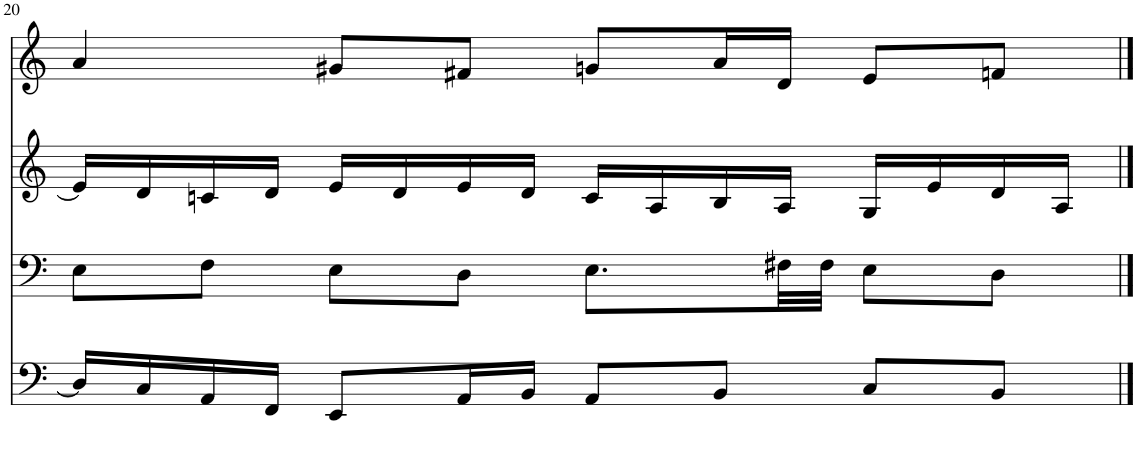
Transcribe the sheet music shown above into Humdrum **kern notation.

**kern	**kern	**kern	**kern
*part4	*part3	*part2	*part1
*staff4	*staff3	*staff2	*staff1
*I"Piano	*I"Piano	*I"Piano	*I"Piano
*I'Pno	*I'Pno	*I'Pno	*I'Pno
!!LO:PB:g=z
*clefF4	*clefF4	*clefG2	*clefG2
*k[]	*k[]	*k[]	*k[]
*M4/4	*M4/4	*M4/4	*M4/4
=20	=20	=20	=20
16D/LL]	8E\L	16e/LL]	4a/
16C/	.	16d/	.
16AA/	8F\J	16cn/	.
16FF/JJ	.	16d/JJ	.
8EE/L	8E\L	16e/LL	8g#X/L
.	.	16d/	.
16AA/L	8D\J	16e/	8f#X/J
16BB/JJ	.	16d/JJ	.
8AA/L	8.E\L	16c/LL	8gn/L
.	.	16A/	.
8BB/J	.	16B/	16a/L
.	32F#X\LL	16A/JJ	16d/JJ
.	32F#\JJJ	.	.
8C/L	8E\L	16G/LL	8e/L
.	.	16e/	.
8BB/J	8D\J	16d/	8fn/J
.	.	16A/JJ	.
==	==	==	==
*-	*-	*-	*-
